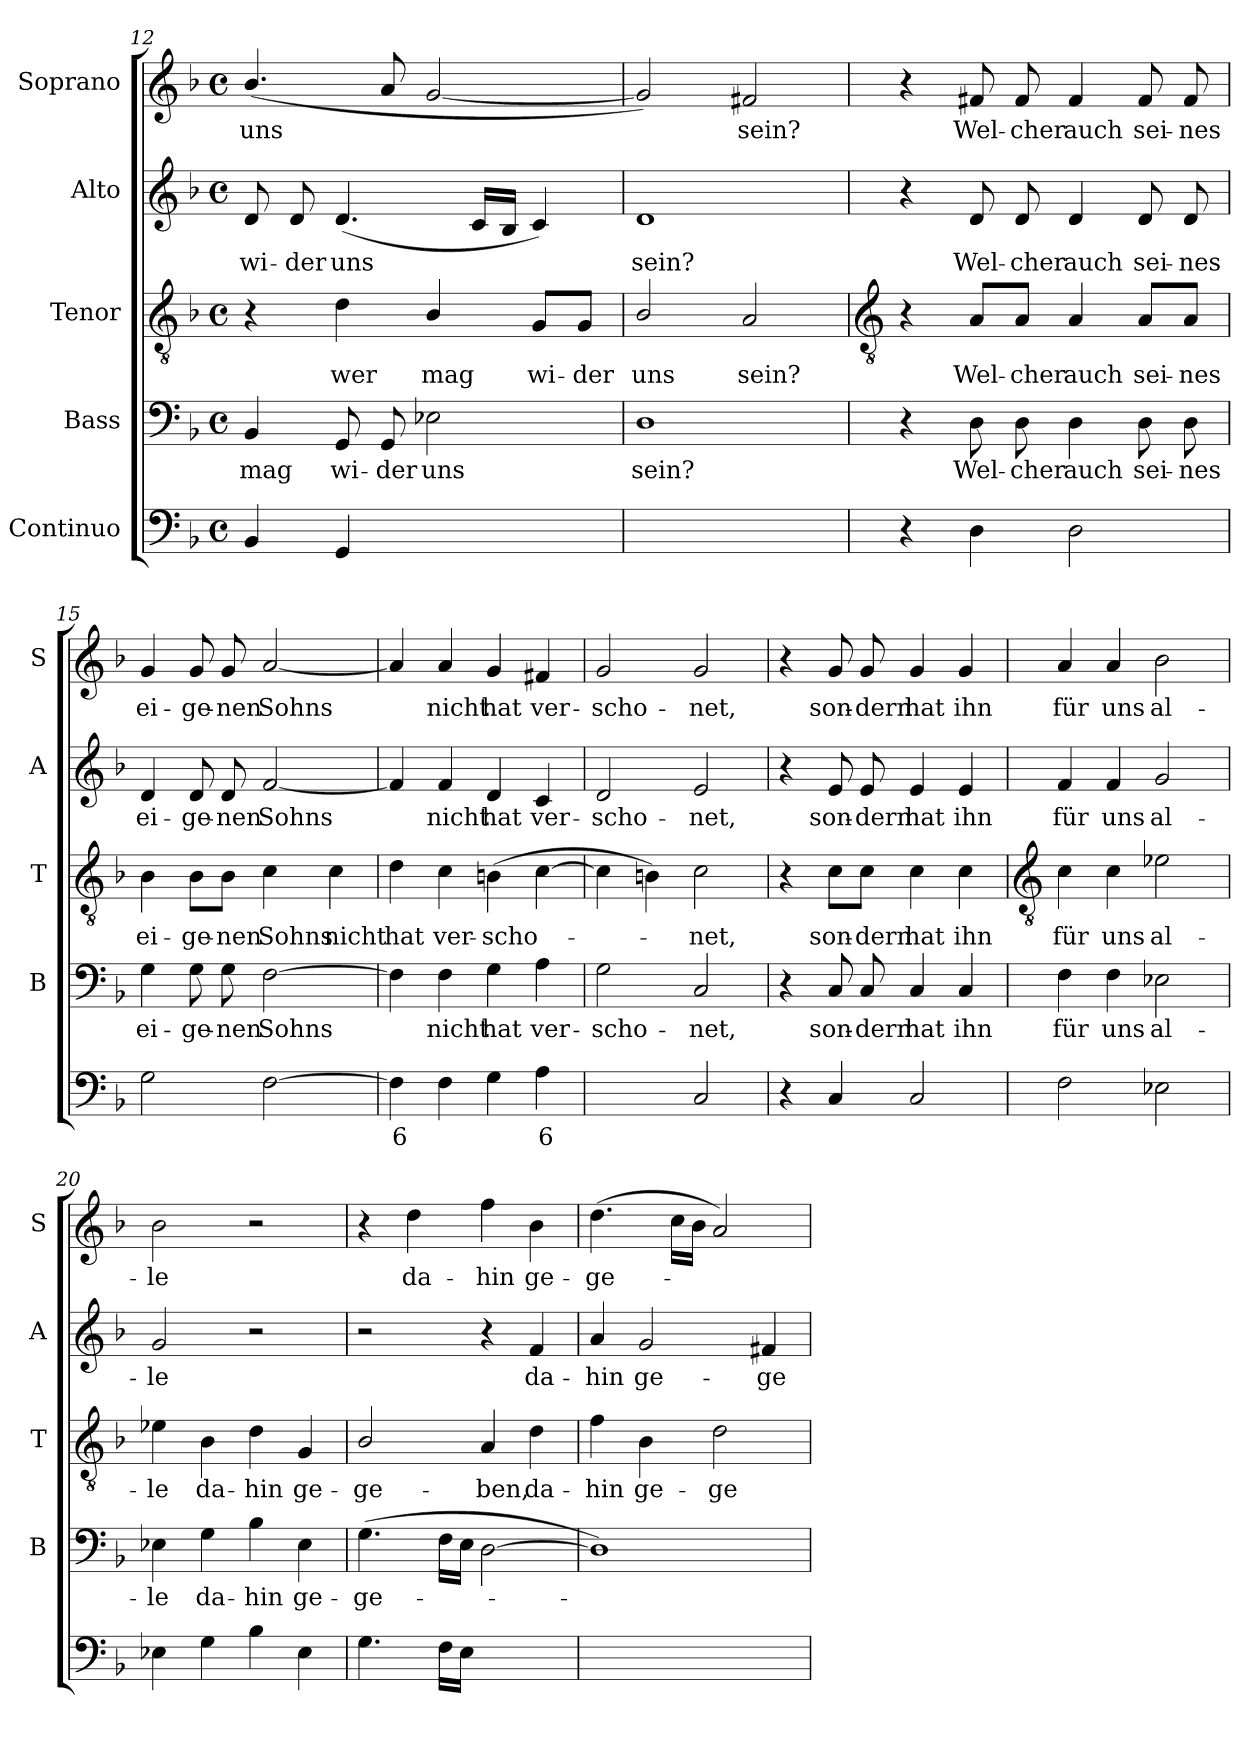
**kern	**text	**text	**kern	**text	**kern	**text	**kern	**text	**kern	**text
*part5	*part5	*part5	*part4	*part4	*part3	*part3	*part2	*part2	*part1	*part1
*staff5	*staff5	*staff5	*staff4	*staff4	*staff3	*staff3	*staff2	*staff2	*staff1	*staff1
*I"Continuo	*	*	*I"Bass	*	*I"Tenor	*	*I"Alto	*	*I"Soprano	*
*	*	*	*I'B	*	*I'T	*	*I'A	*	*I'S	*
*clefF4	*	*	*clefF4	*	*clefGv2	*	*clefG2	*	*clefG2	*
*k[b-]	*	*	*k[b-]	*	*k[b-]	*	*k[b-]	*	*k[b-]	*
*F:	*	*	*F:	*	*F:	*	*F:	*	*F:	*
*M4/4	*	*	*M4/4	*	*M4/4	*	*M4/4	*	*M4/4	*
*met(c)	*	*	*met(c)	*	*met(c)	*	*met(c)	*	*met(c)	*
=12	=12	=12	=12	=12	=12	=12	=12	=12	=12	=12
!	!	!	!	!LO:LY:b	!	!	!	!LO:LY:b	!	!LO:LY:b
4BB-	.	.	4BB-	mag	4r	.	8d	wi-	(<4.b-/	uns
!	!	!	!	!	!	!	!	!LO:LY:b	!	!
.	.	.	.	.	.	.	8d	-der	.	.
!	!	!	!	!LO:LY:b	!	!LO:LY:b	!	!LO:LY:b	!	!
4GG	.	.	8GG	wi-	4d	wer	(<4.d	uns	.	.
!	!	!	!	!LO:LY:b	!	!	!	!	!	!
.	.	.	8GG	-der	.	.	.	.	8a	.
!	!	!	!	!LO:LY:b	!	!LO:LY:b	!	!	!	!
[4E-Xyy	.	.	2E-X	uns	4B-/	mag	.	.	[2g	.
.	.	.	.	.	.	.	16cLL	.	.	.
.	.	.	.	.	.	.	16B-JJ	.	.	.
!	!	!	!	!	!	!LO:LY:b	!	!	!	!
4E-yy]	.	.	.	.	8G/L	wi-	4c)	.	.	.
!	!	!	!	!	!	!LO:LY:b	!	!	!	!
.	.	.	.	.	8G/J	-der	.	.	.	.
=13	=13	=13	=13	=13	=13	=13	=13	=13	=13	=13
!	!LO:LY:b	!LO:LY:b	!	!LO:LY:b	!	!LO:LY:b	!	!LO:LY:b	!	!
[2Dyy	6	4	1D	sein?	2B-/	uns	1d	sein?	2g])	.
!	!LO:LY:b	!	!	!	!	!LO:LY:b	!	!	!	!LO:LY:b
2Dyy]	5	.	.	.	2A	sein?	.	.	2f#X	sein?
!!LO:LB:g=z
=14	=14	=14	=14	=14	=14	=14	=14	=14	=14	=14
*	*	*	*	*	*clefGv2	*	*	*	*	*
4r	.	.	4r	.	4r	.	4r	.	4r	.
!	!	!	!	!LO:LY:b	!	!LO:LY:b	!	!LO:LY:b	!	!LO:LY:b
4D	.	.	8D	Wel-	8A/L	Wel-	8d	Wel-	8f#X	Wel-
!	!	!	!	!LO:LY:b	!	!LO:LY:b	!	!LO:LY:b	!	!LO:LY:b
.	.	.	8D	-cher	8A/J	-cher	8d	-cher	8f#	-cher
!	!	!	!	!LO:LY:b	!	!LO:LY:b	!	!LO:LY:b	!	!LO:LY:b
2D	.	.	4D	auch	4A	auch	4d	auch	4f#	auch
!	!	!	!	!LO:LY:b	!	!LO:LY:b	!	!LO:LY:b	!	!LO:LY:b
.	.	.	8D	sei-	8A/L	sei-	8d	sei-	8f#	sei-
!	!	!	!	!LO:LY:b	!	!LO:LY:b	!	!LO:LY:b	!	!LO:LY:b
.	.	.	8D	-nes	8A/J	-nes	8d	-nes	8f#	-nes
=15	=15	=15	=15	=15	=15	=15	=15	=15	=15	=15
!	!	!	!	!LO:LY:b	!	!LO:LY:b	!	!LO:LY:b	!	!LO:LY:b
2G	.	.	4G	ei-	4B-	ei-	4d	ei-	4g	ei-
!	!	!	!	!LO:LY:b	!	!LO:LY:b	!	!LO:LY:b	!	!LO:LY:b
.	.	.	8G	-ge-	8B-\L	-ge-	8d	-ge-	8g	-ge-
!	!	!	!	!LO:LY:b	!	!LO:LY:b	!	!LO:LY:b	!	!LO:LY:b
.	.	.	8G	-nen	8B-\J	-nen	8d	-nen	8g	-nen
!	!	!	!	!LO:LY:b	!	!LO:LY:b	!	!LO:LY:b	!	!LO:LY:b
[2F	.	.	[2F	Sohns	4c	Sohns	[2f	Sohns	[2a	Sohns
!	!	!	!	!	!	!LO:LY:b	!	!	!	!
.	.	.	.	.	4c	nicht	.	.	.	.
=16	=16	=16	=16	=16	=16	=16	=16	=16	=16	=16
!	!LO:LY:b	!	!	!	!	!LO:LY:b	!	!	!	!
4F]	6	.	4F]	.	4d	hat	4f]	.	4a]	.
!	!	!	!	!LO:LY:b	!	!LO:LY:b	!	!LO:LY:b	!	!LO:LY:b
4F	.	.	4F	nicht	4c	ver-	4f	nicht	4a	nicht
!	!	!	!	!LO:LY:b	!	!LO:LY:b	!	!LO:LY:b	!	!LO:LY:b
4G	.	.	4G	hat	(>4Bn	-scho-	4d	hat	4g	hat
!	!LO:LY:b	!	!	!LO:LY:b	!	!	!	!LO:LY:b	!	!LO:LY:b
4A	6	.	4A	ver-	[4c	.	4c	ver-	4f#X	ver-
=17	=17	=17	=17	=17	=17	=17	=17	=17	=17	=17
!	!LO:LY:b	!	!	!LO:LY:b	!	!	!	!LO:LY:b	!	!LO:LY:b
[4Gyy	4	.	2G	-scho-	4c]	.	2d	-scho-	2g	-scho-
4Gyy]	.	.	.	.	4Bn)	.	.	.	.	.
!	!	!	!	!LO:LY:b	!	!LO:LY:b	!	!LO:LY:b	!	!LO:LY:b
2C	.	.	2C	-net,	2c	net,	2e	-net,	2g	-net,
=18	=18	=18	=18	=18	=18	=18	=18	=18	=18	=18
4r	.	.	4r	.	4r	.	4r	.	4r	.
!	!	!	!	!LO:LY:b	!	!LO:LY:b	!	!LO:LY:b	!	!LO:LY:b
4C	.	.	8C	son-	8c\L	son-	8e	son-	8g	son-
!	!	!	!	!LO:LY:b	!	!LO:LY:b	!	!LO:LY:b	!	!LO:LY:b
.	.	.	8C	-dern	8c\J	-dern	8e	-dern	8g	-dern
!	!	!	!	!LO:LY:b	!	!LO:LY:b	!	!LO:LY:b	!	!LO:LY:b
2C	.	.	4C	hat	4c	hat	4e	hat	4g	hat
!	!	!	!	!LO:LY:b	!	!LO:LY:b	!	!LO:LY:b	!	!LO:LY:b
.	.	.	4C	ihn	4c	ihn	4e	ihn	4g	ihn
!!LO:LB:g=z
=19	=19	=19	=19	=19	=19	=19	=19	=19	=19	=19
*	*	*	*	*	*clefGv2	*	*	*	*	*
!	!	!	!	!LO:LY:b	!	!LO:LY:b	!	!LO:LY:b	!	!LO:LY:b
2F	.	.	4F	für	4c	für	4f	für	4a	für
!	!	!	!	!LO:LY:b	!	!LO:LY:b	!	!LO:LY:b	!	!LO:LY:b
.	.	.	4F	uns	4c	uns	4f	uns	4a	uns
!	!	!	!	!LO:LY:b	!	!LO:LY:b	!	!LO:LY:b	!	!LO:LY:b
2E-X	.	.	2E-X	al-	2e-X	al-	2g	al-	2b-	al-
=20	=20	=20	=20	=20	=20	=20	=20	=20	=20	=20
!	!	!	!	!LO:LY:b	!	!LO:LY:b	!	!LO:LY:b	!	!LO:LY:b
4E-X	.	.	4E-X	-le	4e-X	-le	2g	-le	2b-	-le
!	!	!	!	!LO:LY:b	!	!LO:LY:b	!	!	!	!
4G	.	.	4G	da-	4B-	da-	.	.	.	.
!	!	!	!	!LO:LY:b	!	!LO:LY:b	!	!	!	!
4B-	.	.	4B-	-hin	4d	-hin	2r	.	2r	.
!	!	!	!	!LO:LY:b	!	!LO:LY:b	!	!	!	!
4E-	.	.	4E-	ge-	4G	ge-	.	.	.	.
=21	=21	=21	=21	=21	=21	=21	=21	=21	=21	=21
!	!	!	!	!LO:LY:b	!	!LO:LY:b	!	!	!	!
4.G	.	.	(>4.G	-ge-	2B-/	-ge-	2r	.	4r	.
!	!	!	!	!	!	!	!	!	!	!LO:LY:b
.	.	.	.	.	.	.	.	.	4dd	da-
16FLL	.	.	16FLL	.	.	.	.	.	.	.
16EJJ	.	.	16EJJ	.	.	.	.	.	.	.
!	!LO:LY:b	!	!	!	!	!LO:LY:b	!	!	!	!LO:LY:b
(<[4D/yy	5	.	[2D	.	4A	-ben,	4r	.	4ff	-hin
!	!LO:LY:b	!	!	!	!	!LO:LY:b	!	!LO:LY:b	!	!LO:LY:b
[4D/yy	6	.	.	.	4d	da-	4f	da-	4b-	ge-
=22	=22	=22	=22	=22	=22	=22	=22	=22	=22	=22
!	!LO:LY:b	!	!	!	!	!LO:LY:b	!	!LO:LY:b	!	!LO:LY:b
4D/yy_)	3	.	1D])	.	4f	-hin	4a	-hin	(>4.dd	-ge-
!	!LO:LY:b	!	!	!	!	!LO:LY:b	!	!LO:LY:b	!	!
4D/yy_	4	.	.	.	4B-	ge-	2g	ge-	.	.
.	.	.	.	.	.	.	.	.	16ccLL	.
.	.	.	.	.	.	.	.	.	16b-JJ	.
!	!LO:LY:b	!	!	!	!	!LO:LY:b	!	!	!	!
4D/yy_	4	.	.	.	2d	-ge-	.	.	2a)	.
!	!	!	!	!	!	!	!	!LO:LY:b	!	!
4D/yy]	.	.	.	.	.	.	4f#X	-ge-	.	.
=	=	=	=	=	=	=	=	=	=	=
*-	*-	*-	*-	*-	*-	*-	*-	*-	*-	*-
